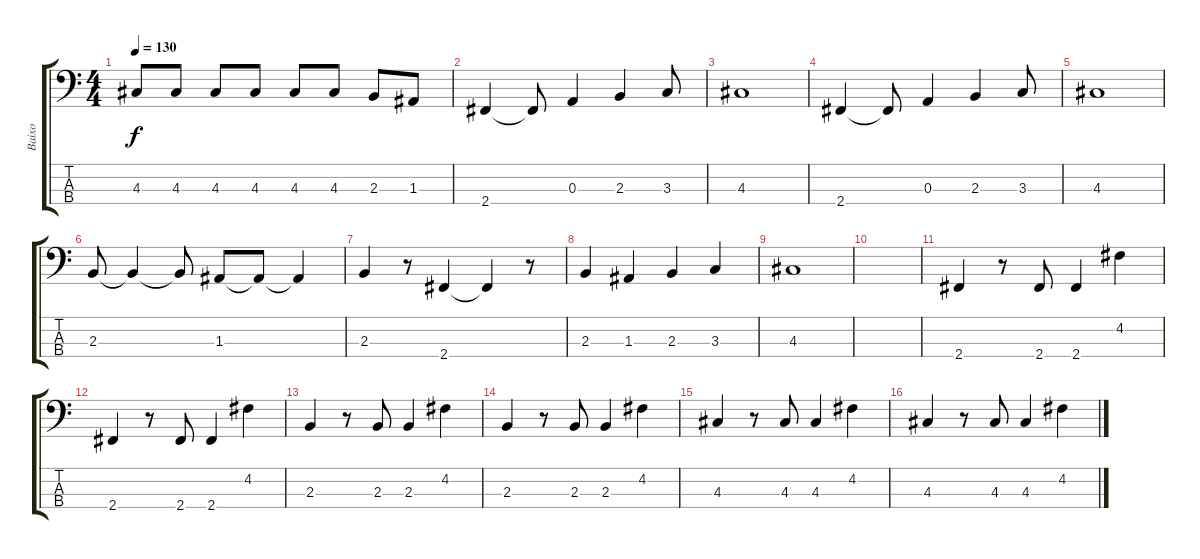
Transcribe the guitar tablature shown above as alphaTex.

\track ("Baixo" "Baixo") {instrument electricbassfinger}
\staff {score tabs}
\tuning (G2 D2 A1 E1) {hide}
\ts (4 4)
\tempo 130
\clef f4
\ks c
4.3.8{dy f} 4.3.8 4.3.8 4.3.8 4.3.8 4.3.8 2.3.8 1.3.8 |
2.4.4 2.4{t}.8 0.3.4 2.3.4 3.3.8 |
4.3.1 |
2.4.4 2.4{t}.8 0.3.4 2.3.4 3.3.8 |
4.3.1 |
2.3.8 2.3{t}.4 2.3{t}.8 1.3.8 1.3{t}.8 1.3{t}.4 |
2.3.4 r.8 2.4.4 2.4{t}.4 r.8 |
2.3.4 1.3.4 2.3.4 3.3.4 |
4.3.1 |
|
2.4.4 r.8 2.4.8 2.4.4 4.2.4 |
2.4.4 r.8 2.4.8 2.4.4 4.2.4 |
2.3.4 r.8 2.3.8 2.3.4 4.2.4 |
2.3.4 r.8 2.3.8 2.3.4 4.2.4 |
4.3.4 r.8 4.3.8 4.3.4 4.2.4 |
4.3.4 r.8 4.3.8 4.3.4 4.2.4
